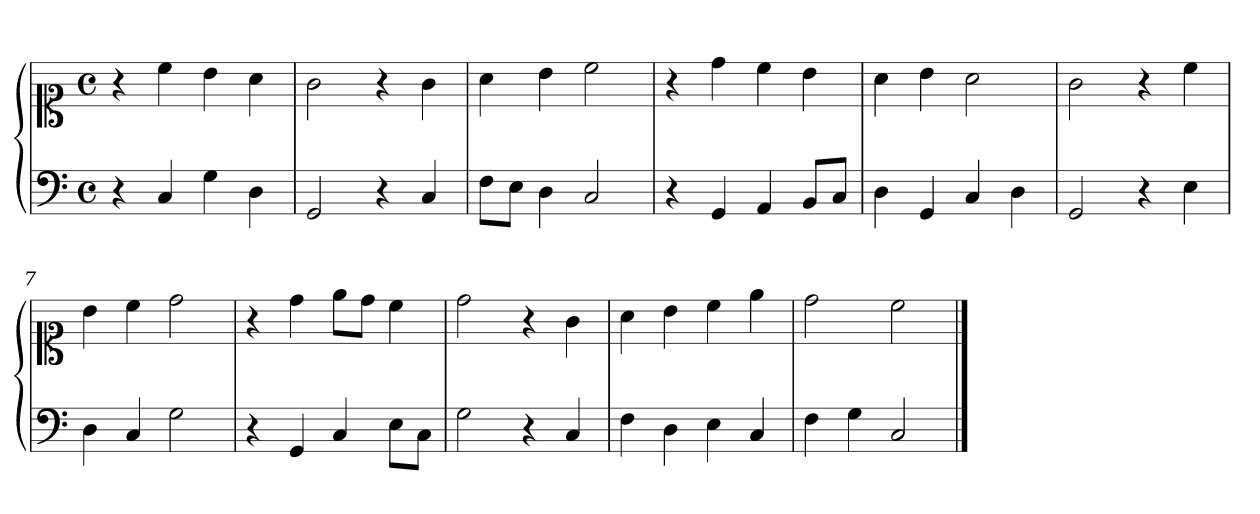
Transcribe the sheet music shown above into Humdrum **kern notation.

**kern	**kern
*part1	*part1
*staff2	*staff1
*clefF4	*clefC1
*M4/4	*M4/4
*met(c)	*met(c)
=1	=1
4r	4r
4C	4cc
4G	4b
4D	4a
=2	=2
2GG	2g
4r	4r
4C	4g
=3	=3
8FL	4a
8EJ	.
4D	4b
2C	2cc
=4	=4
4r	4r
4GG	4dd
4AA	4cc
8BBL	4b
8CJ	.
=5	=5
4D	4a
4GG	4b
4C	2a
4D	.
=6	=6
2GG	2g
4r	4r
4E	4cc
=7	=7
4D	4b
4C	4cc
2G	2dd
=8	=8
4r	4r
4GG	4dd
4C	8eeL
.	8ddJ
8EL	4cc
8CJ	.
=9	=9
2G	2dd
4r	4r
4C	4g
=10	=10
4F	4a
4D	4b
4E	4cc
4C	4ee
=11	=11
4F	2dd
4G	.
2C	2cc
==	==
*-	*-
